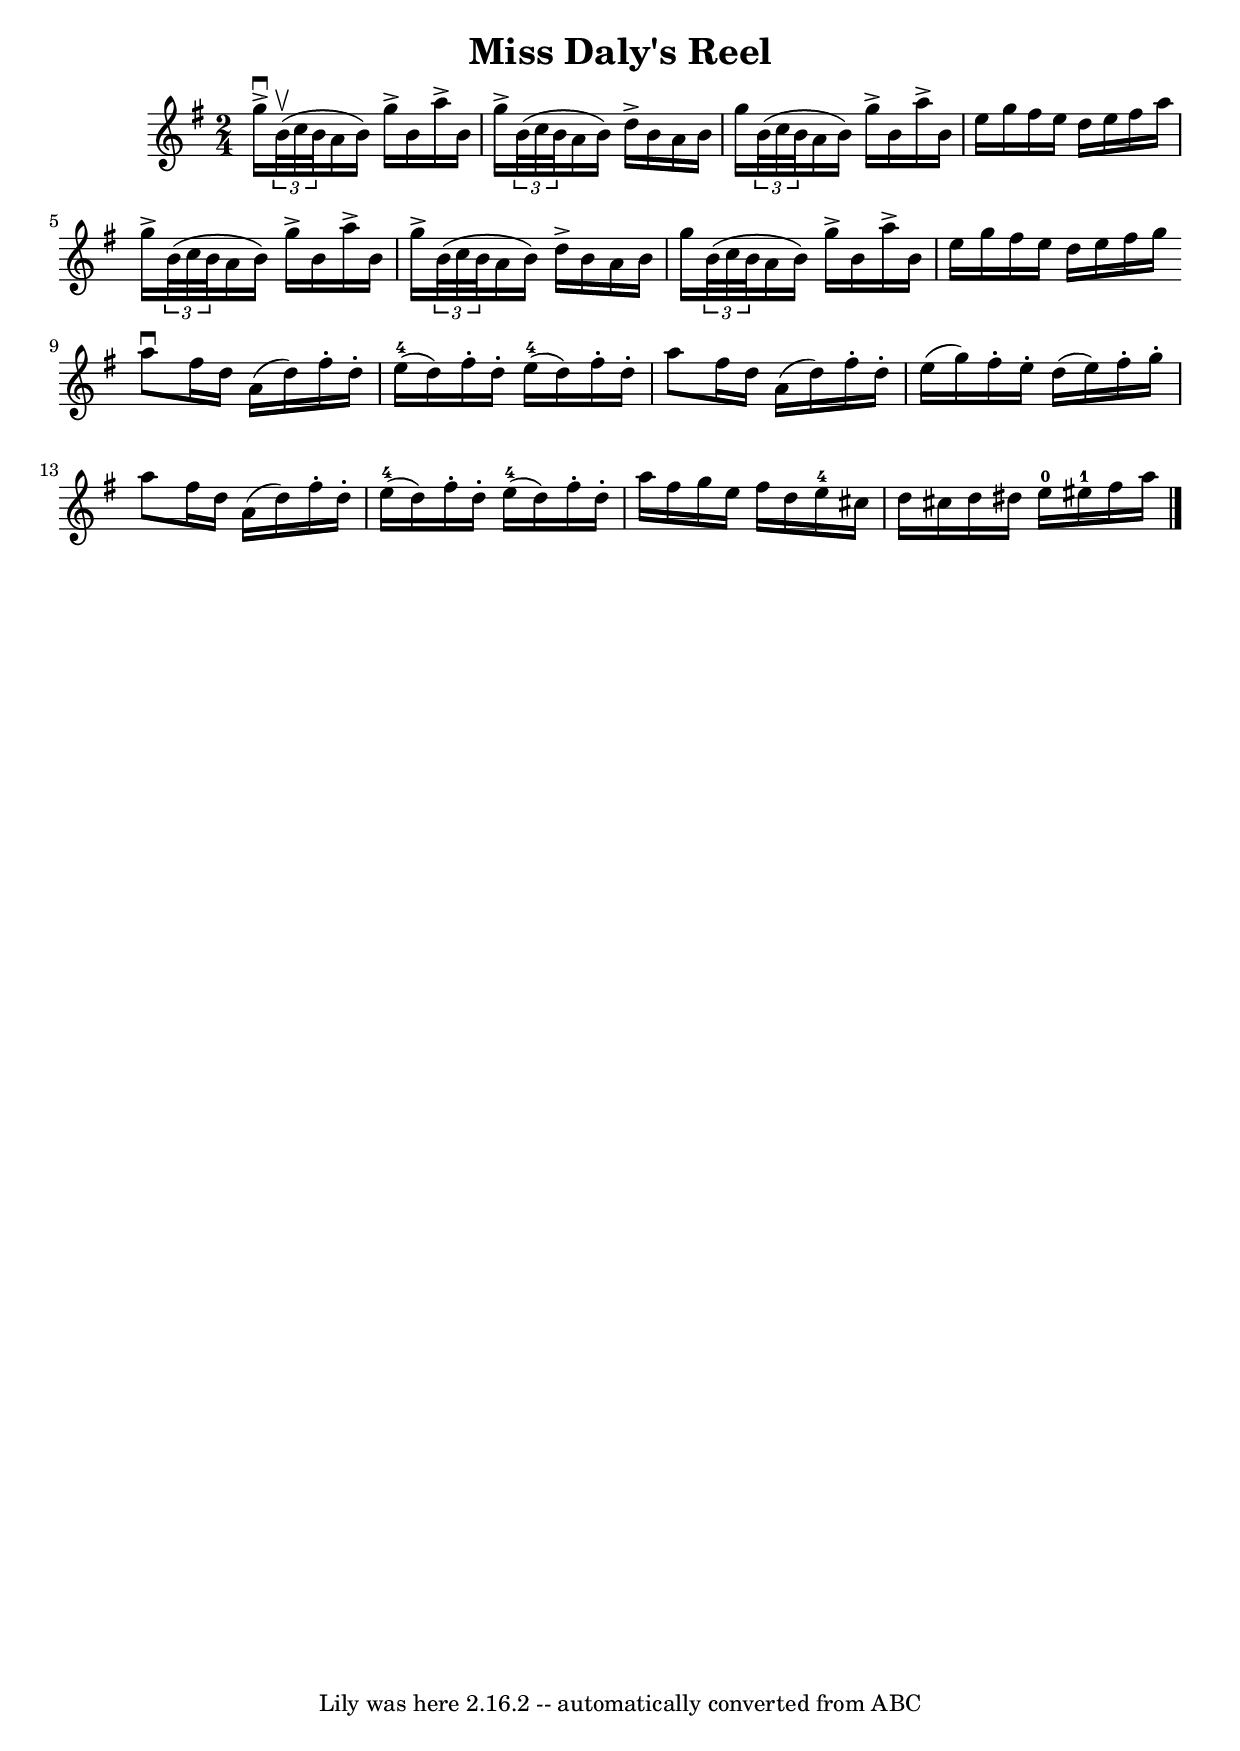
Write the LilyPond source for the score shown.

\version "2.16.2"
\include "Mammoth.ily"
\header {
  %% book = "Ryan's Mammoth Collection"
 crossRefNumber = "1"
 footnotes = "\\\\367"
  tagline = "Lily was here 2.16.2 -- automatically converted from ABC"
  title = "Miss Daly's Reel"

}
voicedefault =  {


  \time 2/4 
  \key g \major
 g''16^\downbow^\accent   \times 2/3 { b'32 
					^\upbow(c''32 b'32   				      } a'16 b'16) g''16^\accent b'16 a''16^\accent b'16     |
 g''16^\accent   \times 2/3 { b'32 (c''32    
			 b'32   			     } a'16 b'16) d''16^\accent b'16 a'16 b'16     |
  
 g''16    \times 2/3 { b'32 (c''32 b'32   		      } a'16 b'16) g''16^\accent b'16 a''16^\accent b'16     |
 e''16 g''16 fis''16 e''16 d''16 e''16 fis''16 a''16     |
 g''16^\accent   \times 2/3 { b'32 (c''32 b'32   			} a'16 b'16) g''16^\accent b'16 a''16^\accent b'16     |
 g''16^\accent   
  \times 2/3 { b'32 (c''32 b'32  
	     } a'16 b'16) d''16^\accent b'16 a'16 b'16     |
 g''16    \times 2/3 { b'32 (c''32    
			b'32   		      } a'16 b'16) g''16^\accent b'16 a''16^\accent b'16      |
 e''16 g''16 fis''16 e''16 d''16 e''16 fis''16 g''16    \bar " |." a''8^\downbow fis''16 d''16 a'16 (d''16) fis''16-. d''16-.    |
 e''16-4(d''16) fis''16-. d''16-. e''16-4(d''16) fis''16-. d''16-.    |
 a''8 fis''16 d''16 a'16 (d''16) fis''16-. d''16-.     |
 e''16 (g''16) fis''16-. e''16-. d''16 (e''16) fis''16-. g''16-.    |
 a''8 fis''16 d''16 a'16 (d''16 ) fis''16-. d''16-.   |
 e''16-4(d''16) fis''16-. d''16-. e''16-4(d''16) fis''16-. d''16-.    |
 a''16 fis''16 g''16 e''16 fis''16 d''16 e''16-4 cis''16    |
 d''16 cis''16 d''16 dis''16 e''16-0 eis''16-1 fis''16 a''16      \bar "|."   

}

\score{
  <<

    \context Staff="default"
    {
      \voicedefault 
      
    }

  >>
  \layout {
    
  }
  \midi {
  }

}
